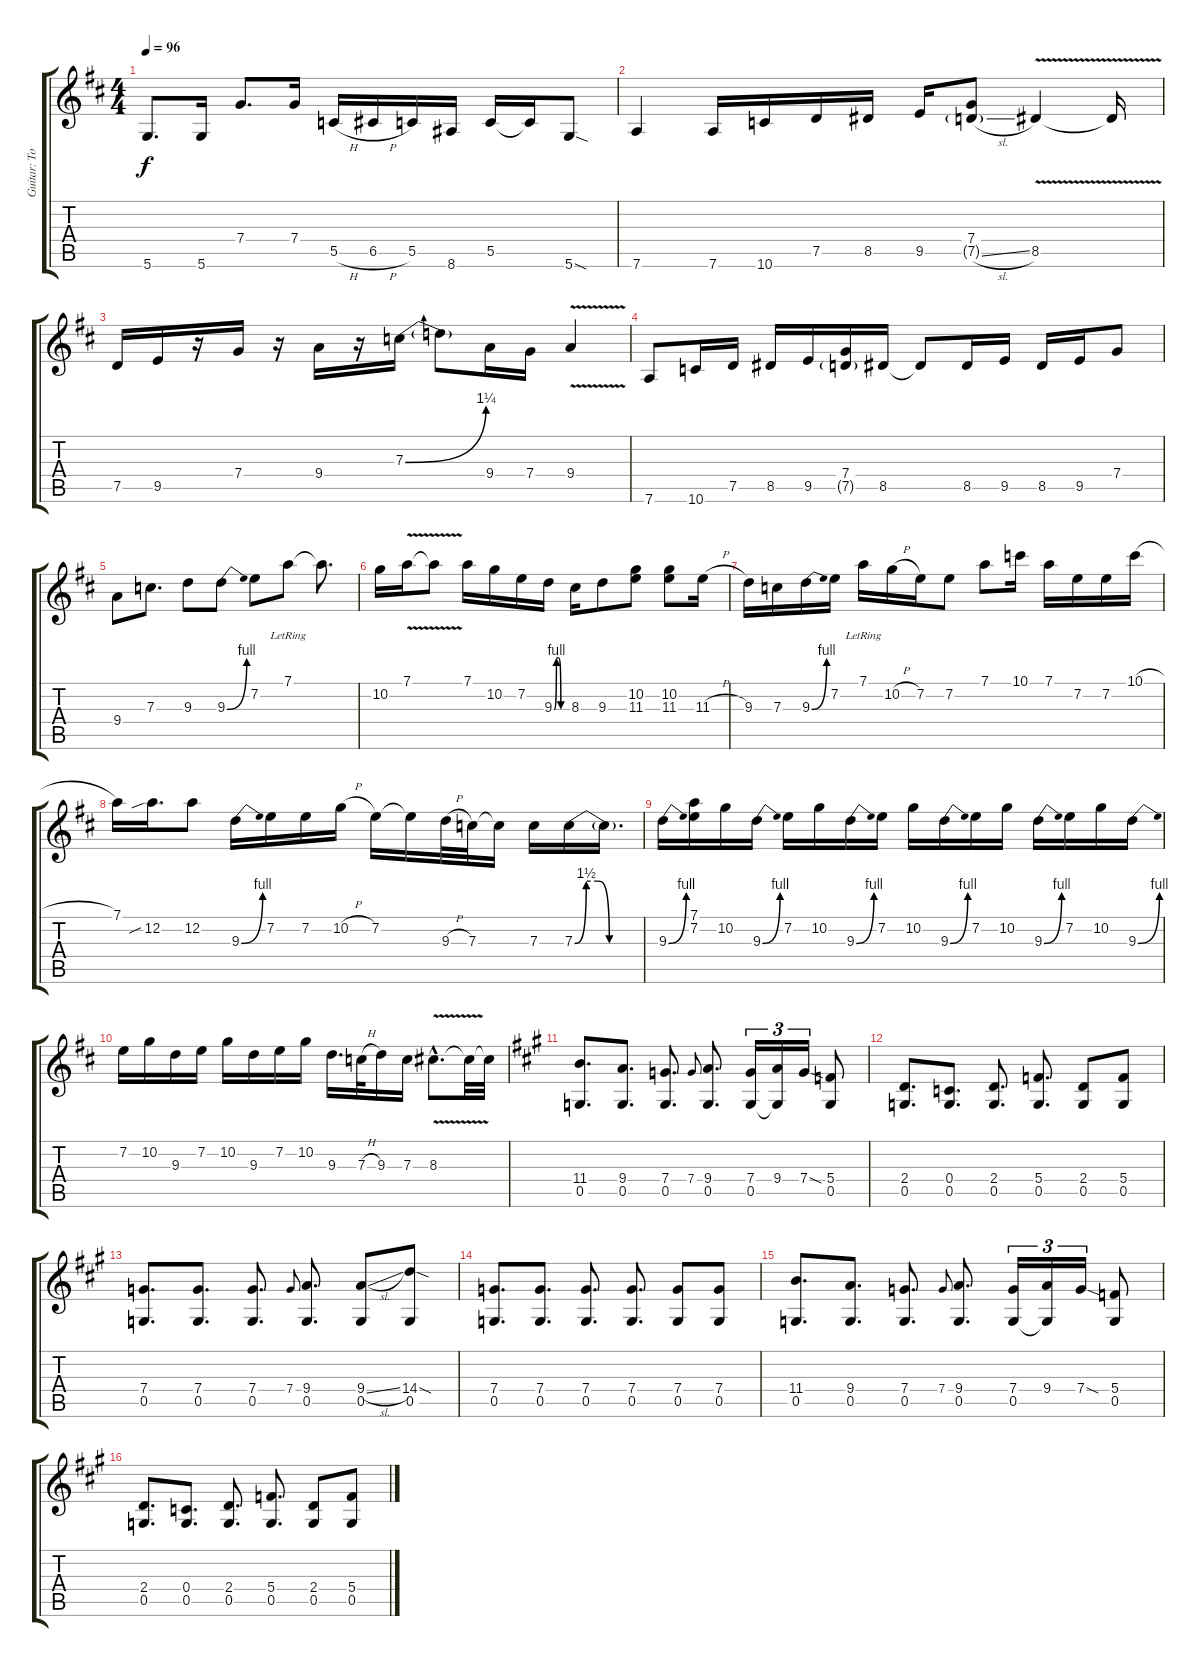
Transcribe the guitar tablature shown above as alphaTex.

\track ("Guitar: Tony" "Guitar: To") {instrument distortionguitar}
\staff {score tabs}
\tuning (D4 A3 F3 C3 G2 D2) {hide}
\ts (4 4)
\tempo 96
\clef g2
\ks d
5.6.8{d dy f} 5.6.16 7.4.8{d} 7.4.16 5.5{h}.16 6.5{h}.16 5.5.16 8.6.16 5.5.16 5.5{t}.16 5.6{sod}.8 |
7.6.4 7.6.16 10.6.16 7.5.16 8.5.16 9.5.16 (7.4 7.5{sl g}).8 8.5{v}.4 8.5{t}.16 |
7.5.16 9.5.16 r.16 7.4.16 r.16 9.4.16 r.16 7.3{be (bend 0 0 60 5)}.16 7.3{t}.8 9.4.16 7.4.16 9.4{v}.4 |
7.6.8 10.6.16 7.5.16 8.5.16 9.5.16 (7.4 7.5{g}).16 8.5.16 8.5{t}.8 8.5.16 9.5.16 8.5.16 9.5.16 7.4.8 |
9.4.8 7.3.8{d} 9.3.8 9.3{be (bend 0 0 60 4)}.8 7.2.8 7.1{lr}.8 7.1{t}.8{d} |
10.2.16 7.1{v}.16 7.1{t}.8 7.1.16 10.2.16 7.2.16 9.3{be (custom 0 0 10 4 20 4 30 0 60 0)}.16 8.3.16 9.3.8 (10.2 11.3).8 (10.2 11.3).8 11.3{h}.16 |
9.3.16 7.3.16 9.3{be (bend 0 0 60 4)}.16 7.2.16 7.1{lr}.16 10.2{h}.16 7.2.16 7.2.8 7.1.8 10.1.16 7.1.16 7.2.16 7.2.16 10.1{h}.16 |
7.1.16 12.2{sib}.16{d} 12.2.8 9.3{be (bend 0 0 60 4)}.16 7.2.16 7.2.16 10.2{h}.16 7.2.16 7.2{t}.16 9.3{h}.32 7.3.32 7.3{t}.16 7.3.16 7.3{be (custom 0 0 10 6 20 6 30 0 60 0)}.16 7.3{t}.16{d} |
9.3{be (bend 0 0 60 4)}.16 (7.1 7.2).16 10.2.16 9.3{be (bend 0 0 60 4)}.16 7.2.16 10.2.16 9.3{be (bend 0 0 60 4)}.16 7.2.16 10.2.16 9.3{be (bend 0 0 60 4)}.16 7.2.16 10.2.16 9.3{be (bend 0 0 60 4)}.16 7.2.16 10.2.16 9.3{be (bend 0 0 60 4)}.16 |
7.2.16 10.2.16 9.3.16 7.2.16 10.2.16 9.3.16 7.2.16 10.2.16 9.3.16{d} 7.3{h}.32 9.3.16 7.3.16 8.3{v hac}.8{d} 8.3{t}.32 8.3{t}.32 |
\ks a
(11.4 0.5).8{d} (9.4 0.5).8{d} (7.4 0.5).8{d} 7.4.8{gr onbeat} (9.4 0.5).8{d} (7.4 0.5).16{tu (3 2)} (9.4 0.5{t}).16{tu (3 2)} 7.4{sod}.16{tu (3 2)} (5.4 0.5).8 |
(2.4 0.5).8{d} (0.4 0.5).8{d} (2.4 0.5).8{d} (5.4 0.5).8{d} (2.4 0.5).8 (5.4 0.5).8 |
(7.4 0.5).8{d} (7.4 0.5).8{d} (7.4 0.5).8{d} 7.4.8{gr onbeat} (9.4 0.5).8{d} (9.4{sl} 0.5).8 (14.4{sod} 0.5).8 |
(7.4 0.5).8{d} (7.4 0.5).8{d} (7.4 0.5).8{d} (7.4 0.5).8{d} (7.4 0.5).8 (7.4 0.5).8 |
(11.4 0.5).8{d} (9.4 0.5).8{d} (7.4 0.5).8{d} 7.4.8{gr onbeat} (9.4 0.5).8{d} (7.4 0.5).16{tu (3 2)} (9.4 0.5{t}).16{tu (3 2)} 7.4{sod}.16{tu (3 2)} (5.4 0.5).8 |
(2.4 0.5).8{d} (0.4 0.5).8{d} (2.4 0.5).8{d} (5.4 0.5).8{d} (2.4 0.5).8 (5.4 0.5).8
